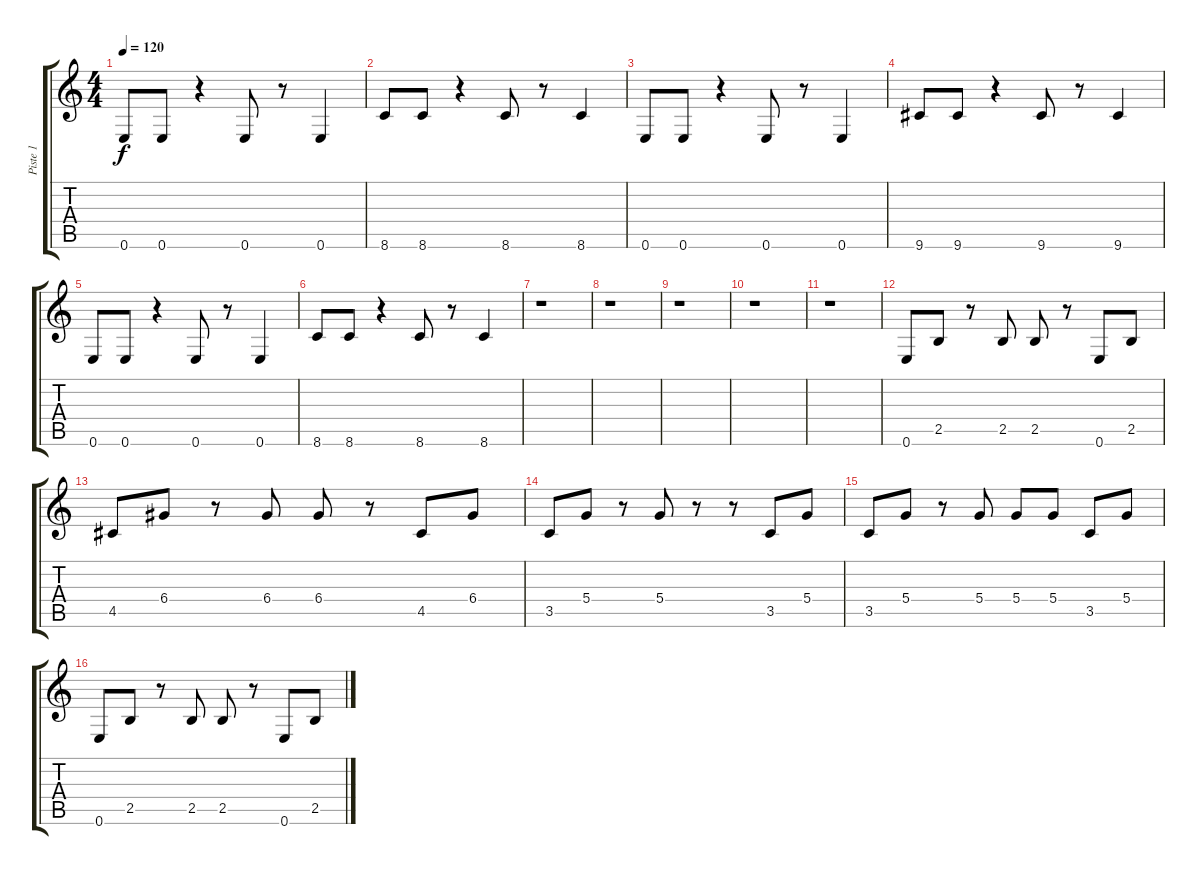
\track ("Piste 1" "Piste 1") {instrument acousticguitarsteel}
\staff {score tabs}
\tuning (E4 B3 G3 D3 A2 E2) {hide}
\ts (4 4)
\tempo 120
\clef g2
\ks c
0.6.8{dy f} 0.6.8 r.4 0.6.8 r.8 0.6.4 |
8.6.8 8.6.8 r.4 8.6.8 r.8 8.6.4 |
0.6.8 0.6.8 r.4 0.6.8 r.8 0.6.4 |
9.6.8 9.6.8 r.4 9.6.8 r.8 9.6.4 |
0.6.8 0.6.8 r.4 0.6.8 r.8 0.6.4 |
8.6.8 8.6.8 r.4 8.6.8 r.8 8.6.4 |
r.1 |
r.1 |
r.1 |
r.1 |
r.1 |
0.6.8 2.5.8 r.8 2.5.8 2.5.8 r.8 0.6.8 2.5.8 |
4.5.8 6.4.8 r.8 6.4.8 6.4.8 r.8 4.5.8 6.4.8 |
3.5.8 5.4.8 r.8 5.4.8 r.8 r.8 3.5.8 5.4.8 |
3.5.8 5.4.8 r.8 5.4.8 5.4.8 5.4.8 3.5.8 5.4.8 |
0.6.8 2.5.8 r.8 2.5.8 2.5.8 r.8 0.6.8 2.5.8
